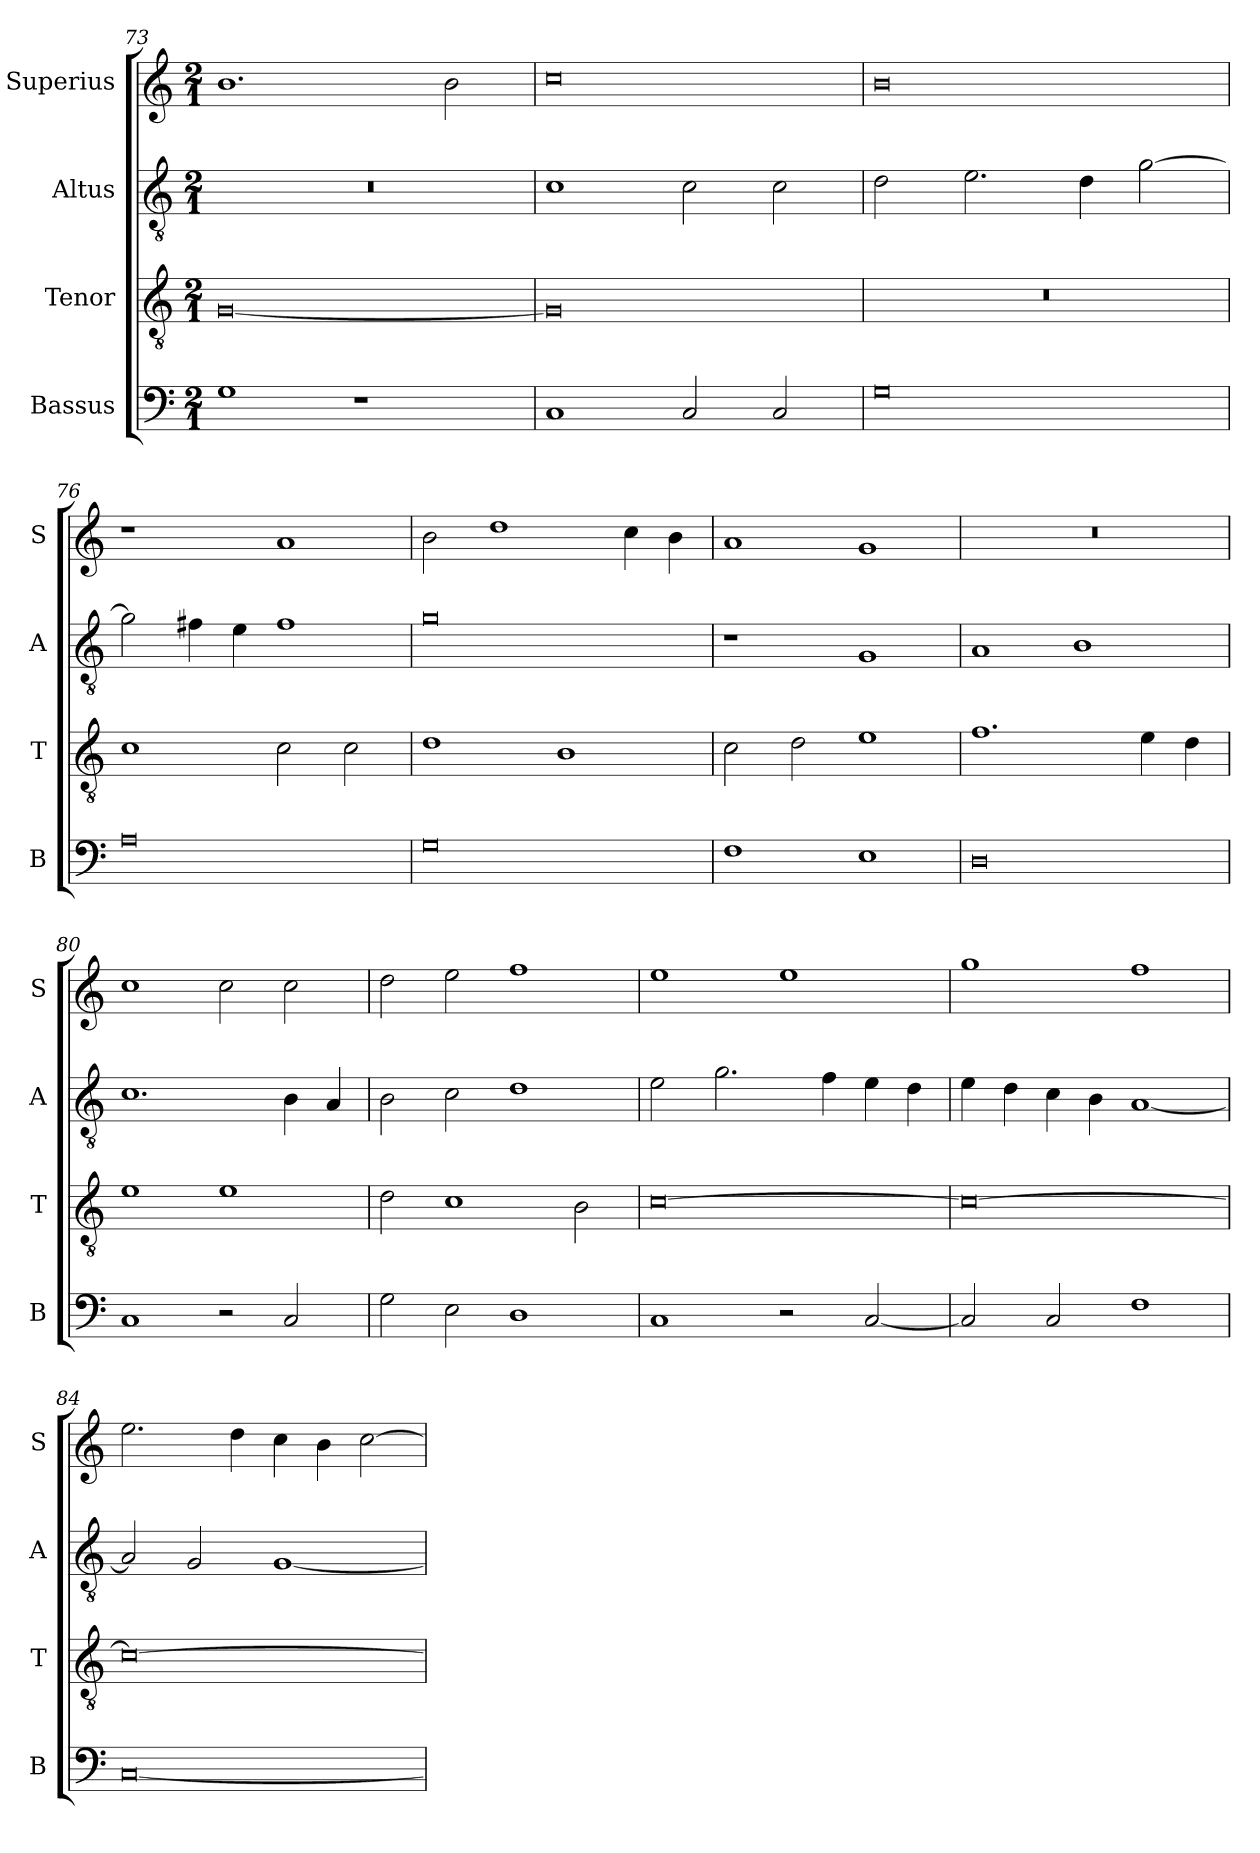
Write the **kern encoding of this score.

**kern	**kern	**kern	**kern
*part4	*part3	*part2	*part1
*staff4	*staff3	*staff2	*staff1
*I"Bassus	*I"Tenor	*I"Altus	*I"Superius
*I'B	*I'T	*I'A	*I'S
*clefF4	*clefGv2	*clefGv2	*clefG2
*k[]	*k[]	*k[]	*k[]
*M2/1	*M2/1	*M2/1	*M2/1
=73	=73	=73	=73
1G	[0G	0r	1.b
1r	.	.	.
.	.	.	2b\
=74	=74	=74	=74
1C	0G]	1c	0cc
2C/	.	2c\	.
2C/	.	2c\	.
=75	=75	=75	=75
0G	0r	2d\	0b
.	.	2.e\	.
.	.	4d\	.
.	.	[2g\	.
=76	=76	=76	=76
0A	1c	2g\]	1r
.	.	4f#X\	.
.	.	4e\	.
.	2c\	1f#	1a
.	2c\	.	.
=77	=77	=77	=77
0G	1d	0g	2b\
.	.	.	1dd
.	1B	.	.
.	.	.	4cc\
.	.	.	4b\
=78	=78	=78	=78
1F	2c\	1r	1a
.	2d\	.	.
1E	1e	1G	1g
=79	=79	=79	=79
0D	1.f	1A	0r
.	.	1B	.
.	4e\	.	.
.	4d\	.	.
=80	=80	=80	=80
1C	1e	1.c	1cc
2r	1e	.	2cc\
2C/	.	4B\	2cc\
.	.	4A/	.
=81	=81	=81	=81
2G\	2d\	2B\	2dd\
2E\	1c	2c\	2ee\
1D	.	1d	1ff
.	2B\	.	.
=82	=82	=82	=82
1C	[0c	2e\	1ee
.	.	2.g\	.
2r	.	.	1ee
.	.	4f\	.
[2C/	.	4e\	.
.	.	4d\	.
=83	=83	=83	=83
2C/]	0c_	4e\	1gg
.	.	4d\	.
2C/	.	4c\	.
.	.	4B\	.
1F	.	[1A	1ff
=84	=84	=84	=84
[0C	0c_	2A/]	2.ee\
.	.	2G/	.
.	.	.	4dd\
.	.	[1G	4cc\
.	.	.	4b\
.	.	.	[2cc\
=	=	=	=
*-	*-	*-	*-
